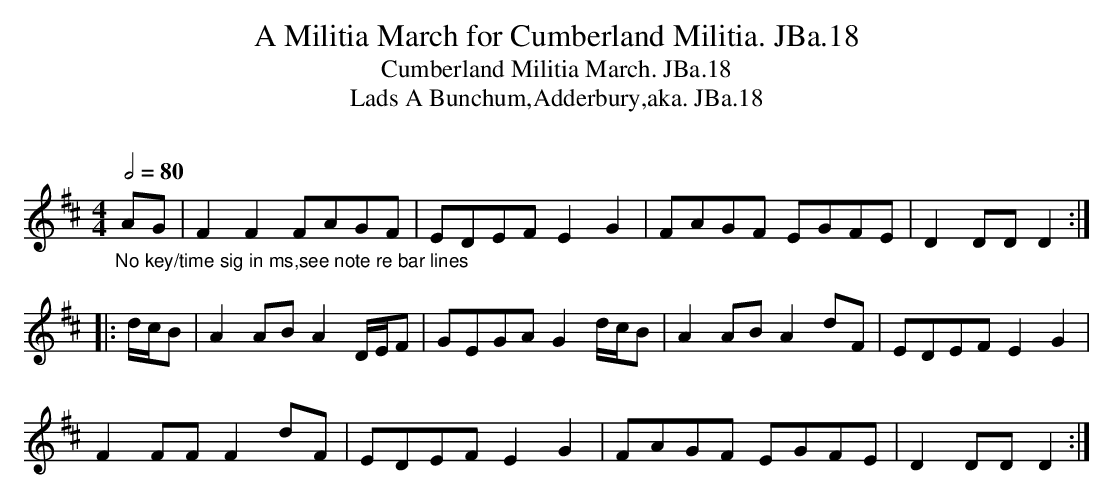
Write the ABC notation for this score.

X:1
T:Militia March for Cumberland Militia. JBa.18, A
T:Cumberland Militia March. JBa.18
T:Lads A Bunchum,Adderbury,aka. JBa.18
M:4/4
L:1/4
Q:1/2=80
O:
K:D major
"_No key/time sig in ms,see note re bar lines"
A/G/|F F F/A/G/F/|E/D/E/F/ E G|\
F/A/G/F/ E/G/F/E/|D D/D/ D:|
|:d/4c/4B/|A A/B/ A D/4E/4F/|\
G/E/G/A/ G d/4c/4B/|A A/B/ Ad/F/|E/D/E/F/ E G|
F F/F/ F d/F/|E/D/E/F/ E G|\
F/A/G/F/ E/G/F/E/|D D/D/ D:|
